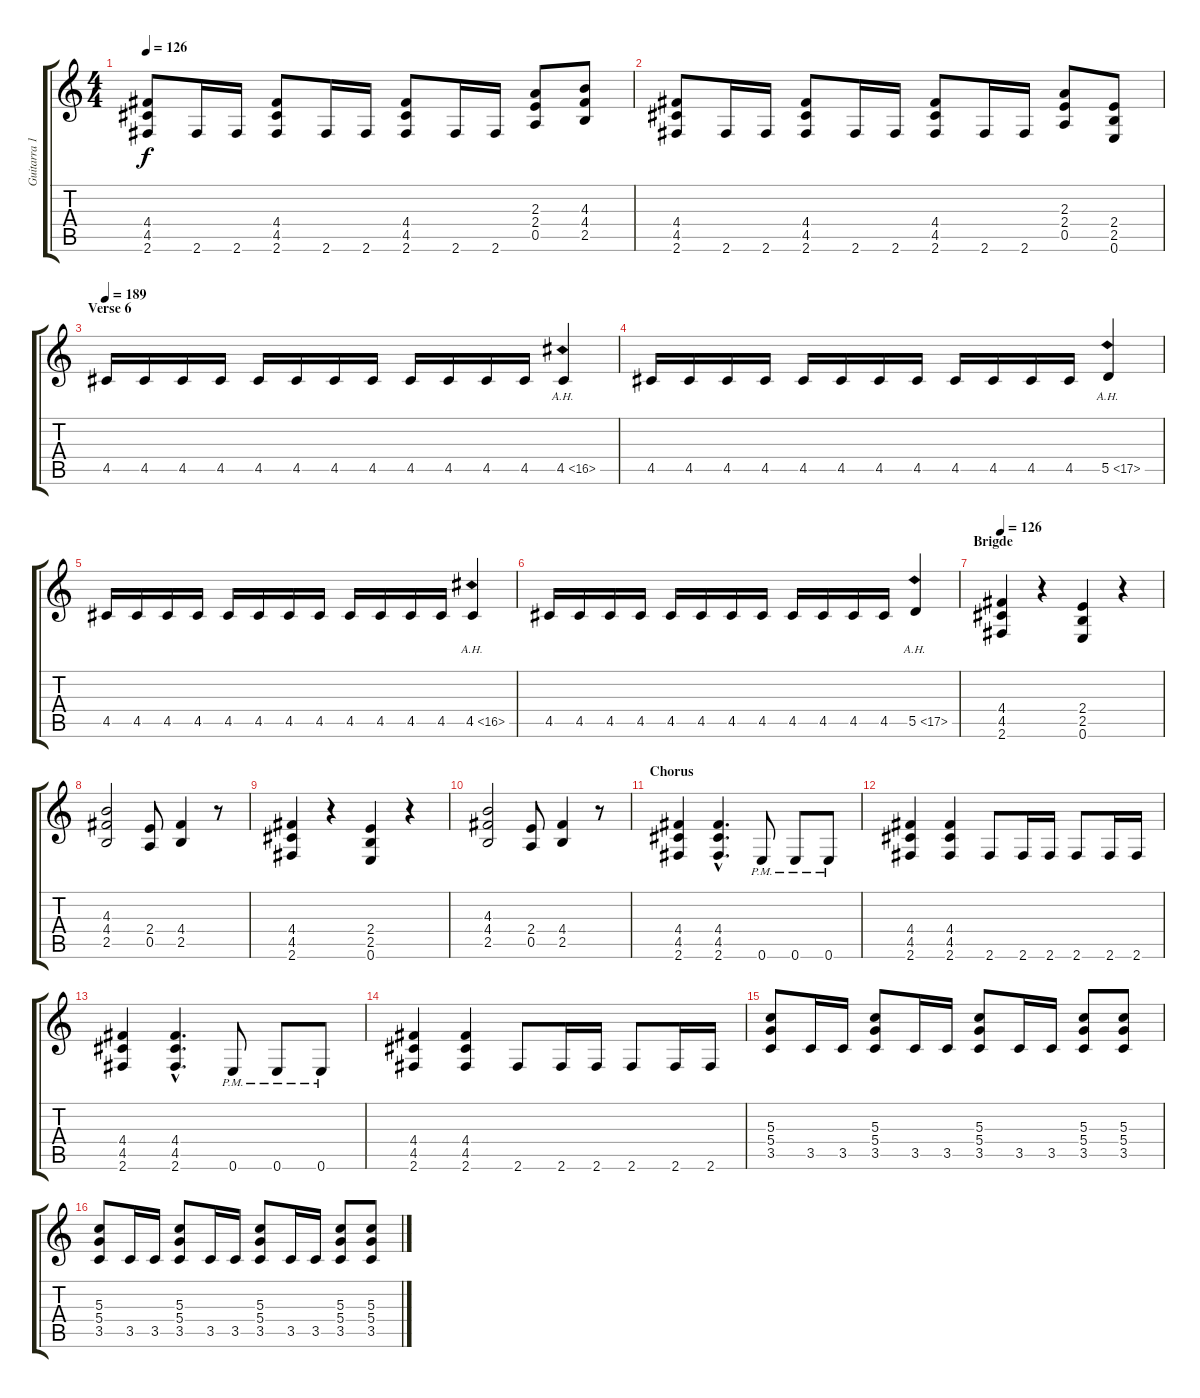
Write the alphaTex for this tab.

\track ("Guitarra 1" "Guitarra 1") {instrument overdrivenguitar}
\staff {score tabs}
\tuning (E4 B3 G3 D3 A2 E2) {hide}
\ts (4 4)
\tempo 126
\clef g2
\ks c
(4.4 4.5 2.6).8{dy f} 2.6.16 2.6.16 (4.4 4.5 2.6).8 2.6.16 2.6.16 (4.4 4.5 2.6).8 2.6.16 2.6.16 (2.3 2.4 0.5).8 (4.3 4.4 2.5).8 |
(4.4 4.5 2.6).8 2.6.16 2.6.16 (4.4 4.5 2.6).8 2.6.16 2.6.16 (4.4 4.5 2.6).8 2.6.16 2.6.16 (2.3 2.4 0.5).8 (2.4 2.5 0.6).8 |
\section ("" "Verse 6")
\tempo 189
4.5.16 4.5.16 4.5.16 4.5.16 4.5.16 4.5.16 4.5.16 4.5.16 4.5.16 4.5.16 4.5.16 4.5.16 4.5{ah 12}.4 |
4.5.16 4.5.16 4.5.16 4.5.16 4.5.16 4.5.16 4.5.16 4.5.16 4.5.16 4.5.16 4.5.16 4.5.16 5.5{ah 12}.4 |
4.5.16 4.5.16 4.5.16 4.5.16 4.5.16 4.5.16 4.5.16 4.5.16 4.5.16 4.5.16 4.5.16 4.5.16 4.5{ah 12}.4 |
4.5.16 4.5.16 4.5.16 4.5.16 4.5.16 4.5.16 4.5.16 4.5.16 4.5.16 4.5.16 4.5.16 4.5.16 5.5{ah 12}.4 |
\section ("" "Brigde")
\tempo 126
(4.4 4.5 2.6).4 r.4 (2.4 2.5 0.6).4 r.4 |
(4.3 4.4 2.5).2 (2.4 0.5).8 (4.4 2.5).4 r.8 |
(4.4 4.5 2.6).4 r.4 (2.4 2.5 0.6).4 r.4 |
(4.3 4.4 2.5).2 (2.4 0.5).8 (4.4 2.5).4 r.8 |
\section ("" "Chorus")
(4.4 4.5 2.6).4 (4.4{hac} 4.5{hac} 2.6{hac}).4{d} 0.6{pm}.8 0.6{pm}.8 0.6{pm}.8 |
(4.4 4.5 2.6).4 (4.4 4.5 2.6).4 2.6.8 2.6.16 2.6.16 2.6.8 2.6.16 2.6.16 |
(4.4 4.5 2.6).4 (4.4{hac} 4.5{hac} 2.6{hac}).4{d} 0.6{pm}.8 0.6{pm}.8 0.6{pm}.8 |
(4.4 4.5 2.6).4 (4.4 4.5 2.6).4 2.6.8 2.6.16 2.6.16 2.6.8 2.6.16 2.6.16 |
(5.3 5.4 3.5).8 3.5.16 3.5.16 (5.3 5.4 3.5).8 3.5.16 3.5.16 (5.3 5.4 3.5).8 3.5.16 3.5.16 (5.3 5.4 3.5).8 (5.3 5.4 3.5).8 |
(5.3 5.4 3.5).8 3.5.16 3.5.16 (5.3 5.4 3.5).8 3.5.16 3.5.16 (5.3 5.4 3.5).8 3.5.16 3.5.16 (5.3 5.4 3.5).8 (5.3 5.4 3.5).8
